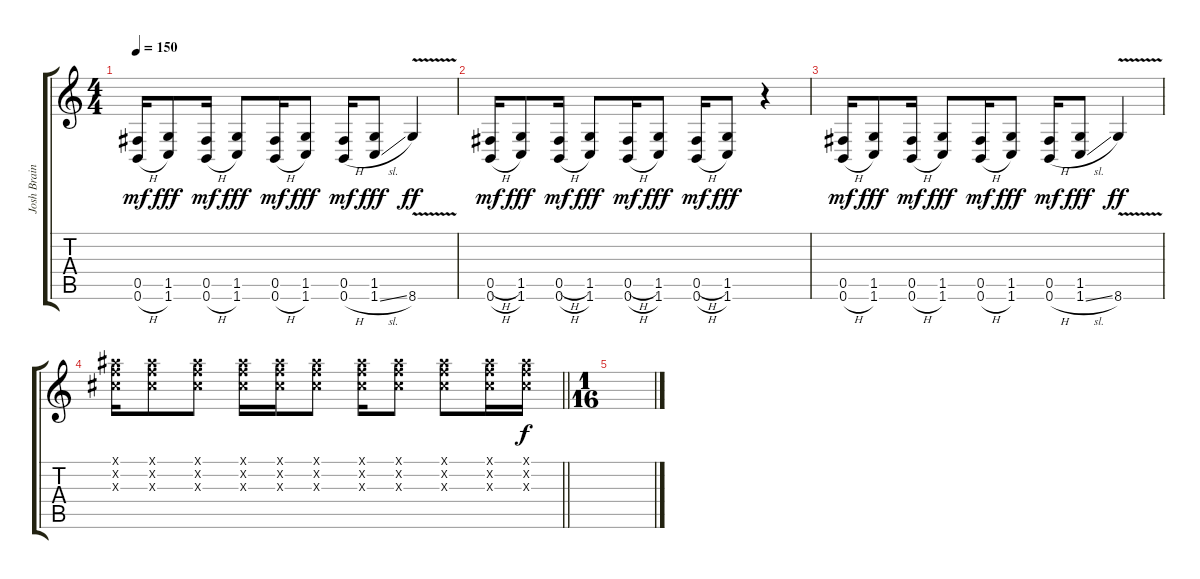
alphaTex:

\track ("Josh Brainard" "Josh Brain") {instrument distortionguitar}
\staff {score tabs}
\tuning (Db4 Ab3 E3 B2 Gb2 B1) {hide}
\ts (4 4)
\tempo 150
\clef g2
\ks c
(0.5 0.6{h}).16{dy mf} (1.5 1.6).8{dy fff} (0.5 0.6{h}).16{dy mf} (1.5 1.6).8{dy fff} (0.5 0.6{h}).16{dy mf} (1.5 1.6).8{dy fff} (0.5 0.6{h}).16{dy mf} (1.5 1.6{sl}).8{dy fff} 8.6{v}.4{dy ff} |
(0.5{h} 0.6{h}).16{dy mf} (1.5 1.6).8{dy fff} (0.5{h} 0.6{h}).16{dy mf} (1.5 1.6).8{dy fff} (0.5{h} 0.6{h}).16{dy mf} (1.5 1.6).8{dy fff} (0.5{h} 0.6{h}).16{dy mf} (1.5 1.6).8{dy fff} r.4 |
(0.5 0.6{h}).16{dy mf} (1.5 1.6).8{dy fff} (0.5 0.6{h}).16{dy mf} (1.5 1.6).8{dy fff} (0.5 0.6{h}).16{dy mf} (1.5 1.6).8{dy fff} (0.5 0.6{h}).16{dy mf} (1.5 1.6{sl}).8{dy fff} 8.6{v}.4{dy ff} |
\barLineRight lightlight
(9.1{x} 9.2{x} 9.3{x}).16 (9.1{x} 9.2{x} 9.3{x}).8 (9.1{x} 9.2{x} 9.3{x}).8 (9.1{x} 9.2{x} 9.3{x}).16 (9.1{x} 9.2{x} 9.3{x}).16 (9.1{x} 9.2{x} 9.3{x}).8 (9.1{x} 9.2{x} 9.3{x}).16 (9.1{x} 9.2{x} 9.3{x}).8 (9.1{x} 9.2{x} 9.3{x}).8 (9.1{x} 9.2{x} 9.3{x}).16 (9.1{x} 9.2{x} 9.3{x}).16{dy f} |
\ts (1 16)
